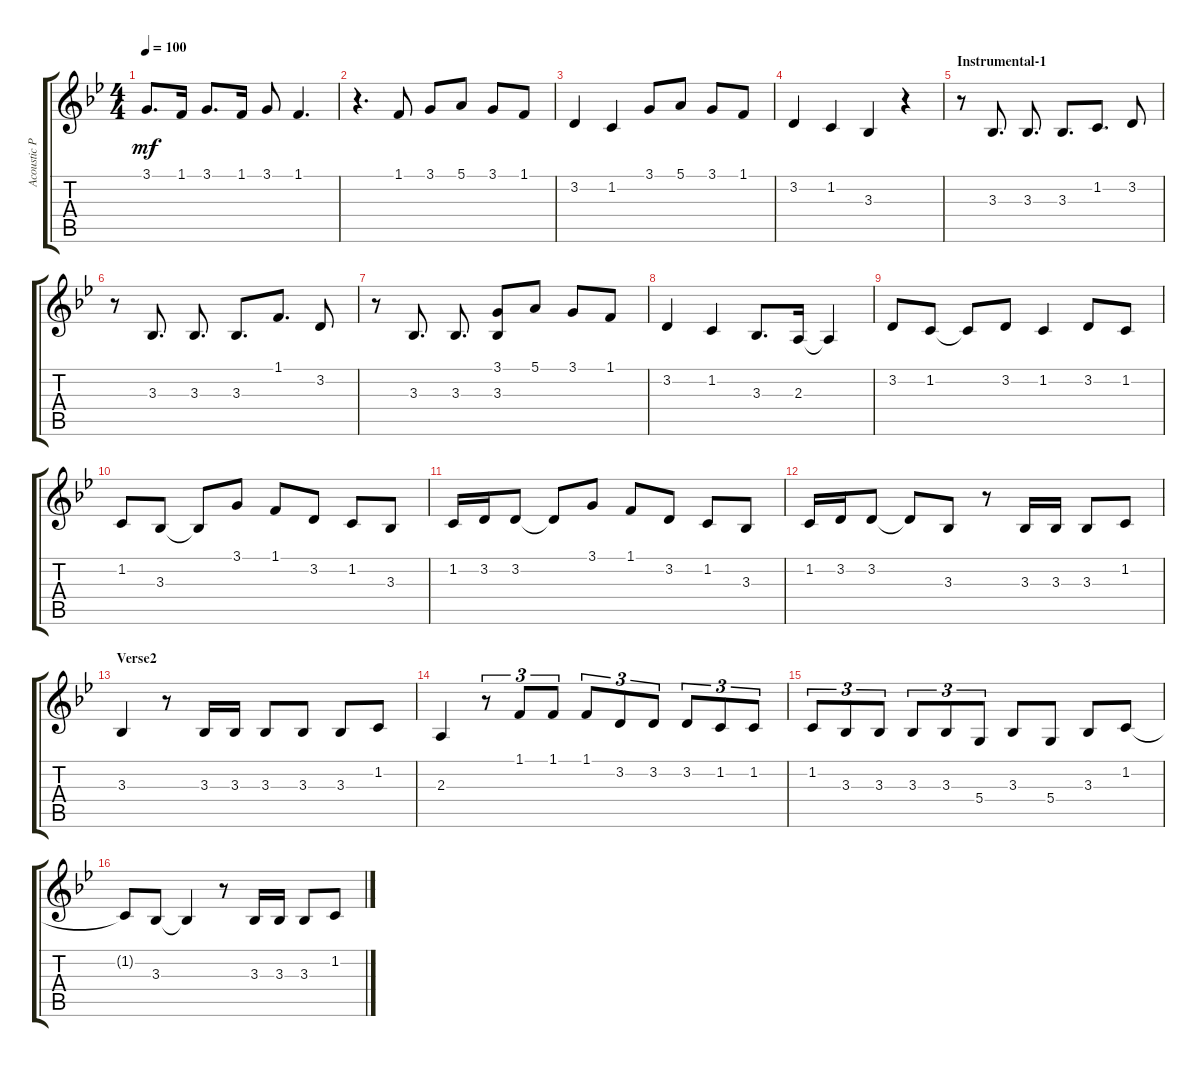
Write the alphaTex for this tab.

\track ("Acoustic Piano" "Acoustic P") {instrument acousticgrandpiano}
\staff {score tabs}
\tuning (E4 B3 G3 D3 A2 E2) {hide}
\ts (4 4)
\tempo 100
\clef g2
\ks gminor
3.1.8{d dy mf} 1.1.16 3.1.8{d} 1.1.16 3.1.8 1.1.4{d} |
r.4{d} 1.1.8 3.1.8 5.1.8 3.1.8 1.1.8 |
3.2.4 1.2.4 3.1.8 5.1.8 3.1.8 1.1.8 |
3.2.4 1.2.4 3.3.4 r.4 |
\section ("" "Instrumental-1")
r.8 3.3.8{d} 3.3.8{d} 3.3.8{d} 1.2.8{d} 3.2.8 |
r.8 3.3.8{d} 3.3.8{d} 3.3.8{d} 1.1.8{d} 3.2.8 |
r.8 3.3.8{d} 3.3.8{d} (3.1 3.3).8 5.1.8 3.1.8 1.1.8 |
3.2.4 1.2.4 3.3.8{d} 2.3.16 2.3{t}.4 |
3.2.8 1.2.8 1.2{t}.8 3.2.8 1.2.4 3.2.8 1.2.8 |
1.2.8 3.3.8 3.3{t}.8 3.1.8 1.1.8 3.2.8 1.2.8 3.3.8 |
1.2.16 3.2.16 3.2.8 3.2{t}.8 3.1.8 1.1.8 3.2.8 1.2.8 3.3.8 |
1.2.16 3.2.16 3.2.8 3.2{t}.8 3.3.8 r.8 3.3.16 3.3.16 3.3.8 1.2.8 |
\section ("" "Verse2")
3.3.4 r.8 3.3.16 3.3.16 3.3.8 3.3.8 3.3.8 1.2.8 |
2.3.4 r.8{tu (3 2)} 1.1.8{tu (3 2)} 1.1.8{tu (3 2)} 1.1.8{tu (3 2)} 3.2.8{tu (3 2)} 3.2.8{tu (3 2)} 3.2.8{tu (3 2)} 1.2.8{tu (3 2)} 1.2.8{tu (3 2)} |
1.2.8{tu (3 2)} 3.3.8{tu (3 2)} 3.3.8{tu (3 2)} 3.3.8{tu (3 2)} 3.3.8{tu (3 2)} 5.4.8{tu (3 2)} 3.3.8 5.4.8 3.3.8 1.2.8 |
1.2{t}.8 3.3.8 3.3{t}.4 r.8 3.3.16 3.3.16 3.3.8 1.2.8
